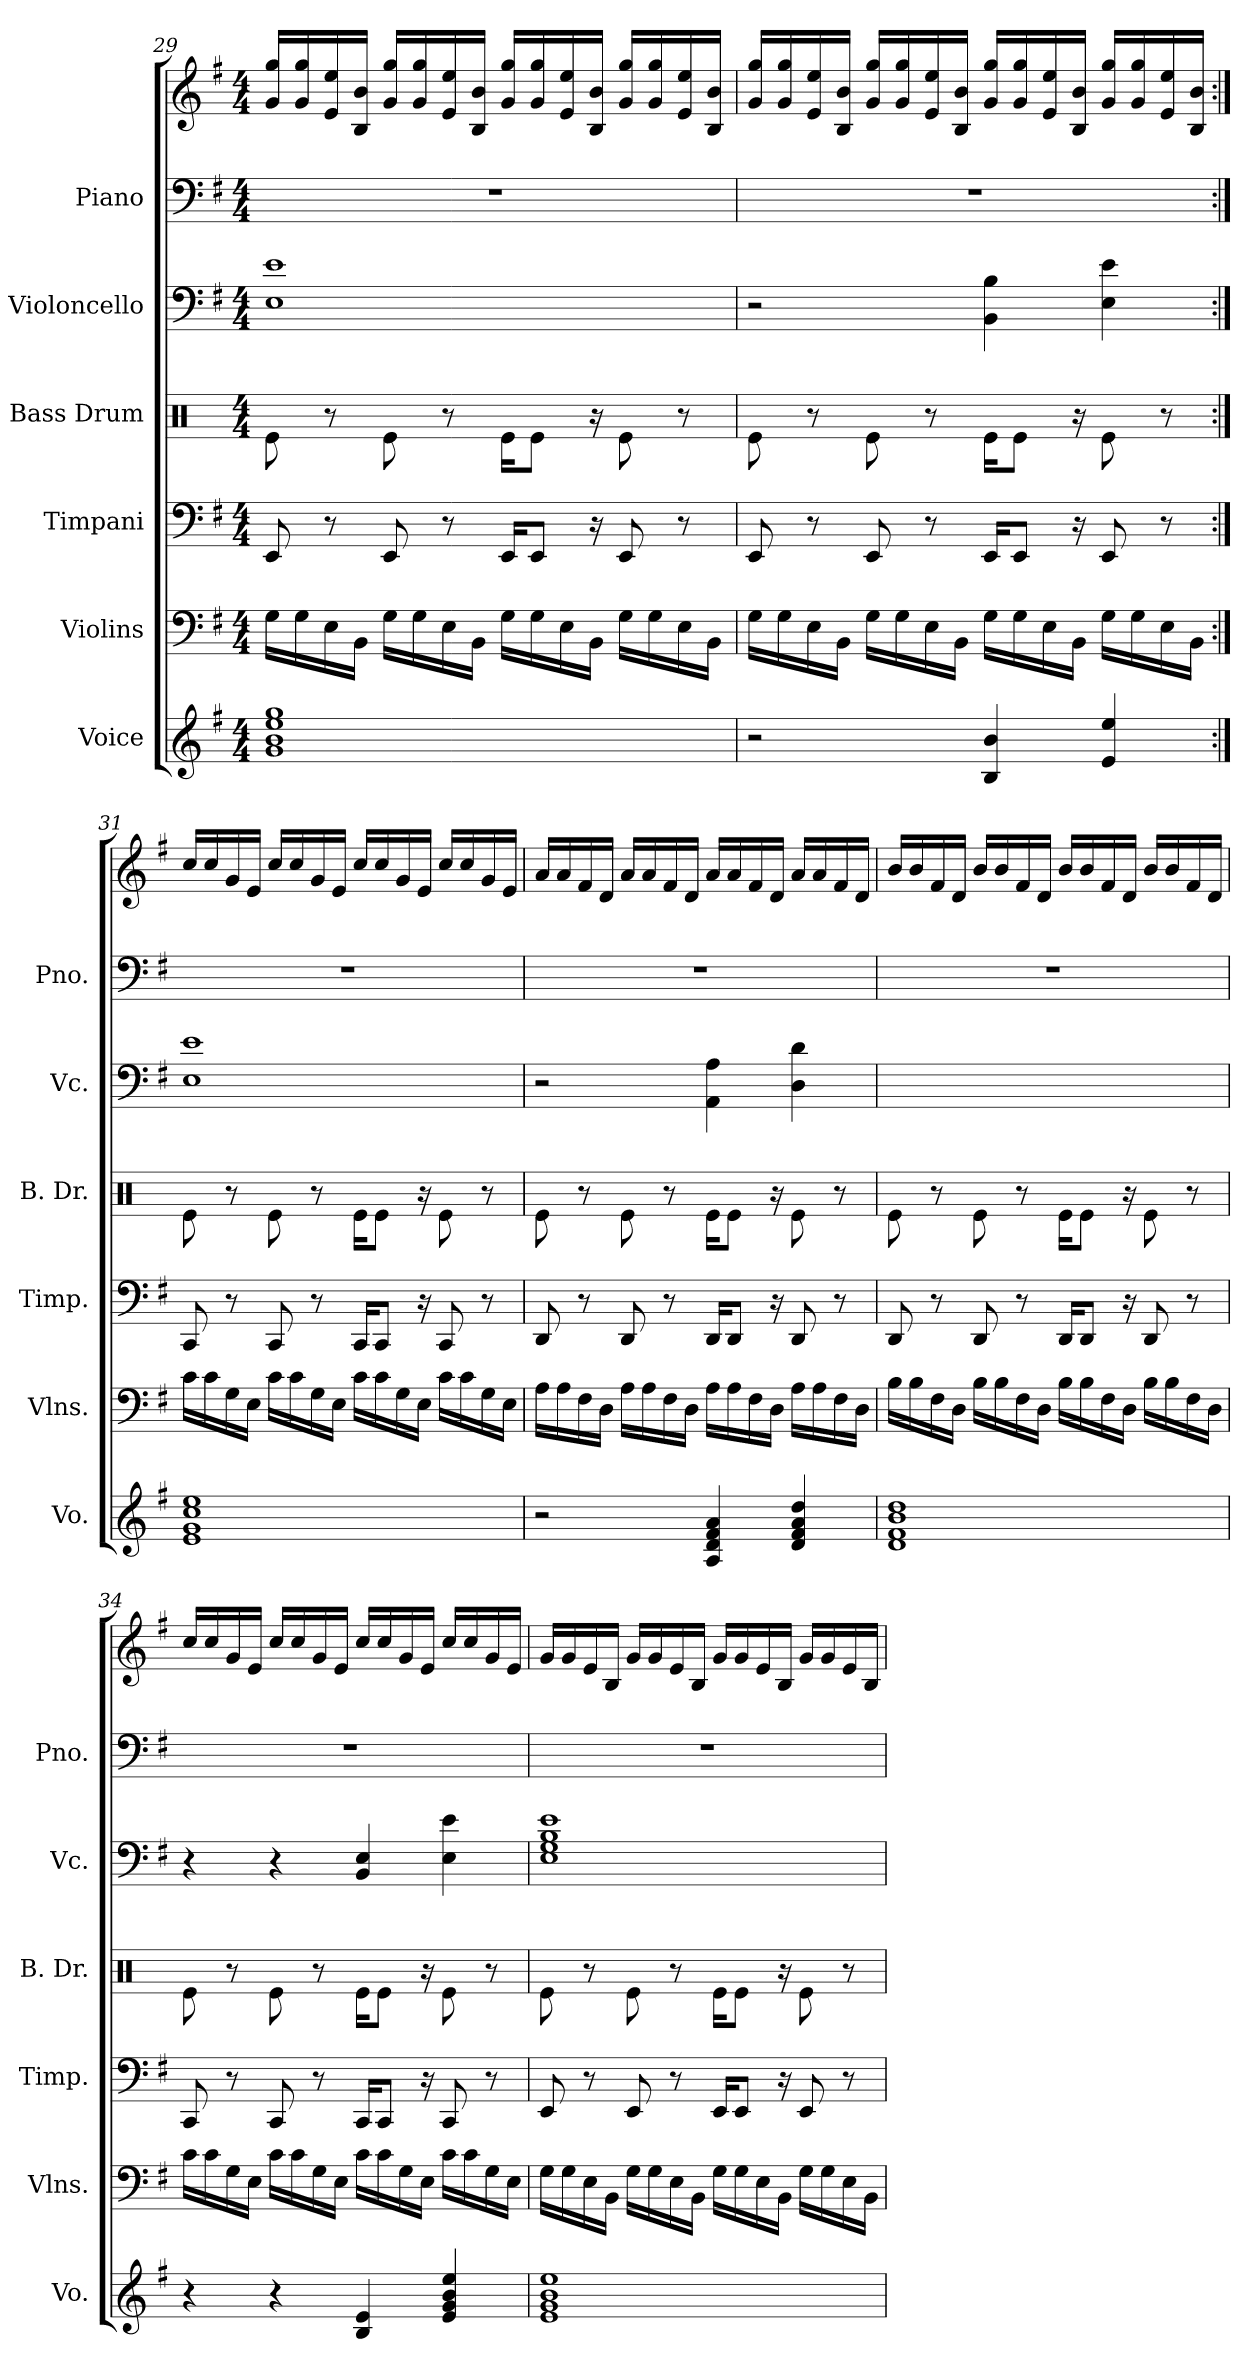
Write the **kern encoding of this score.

**kern	**kern	**kern	**kern	**kern	**kern	**kern
*part6	*part5	*part4	*part3	*part2	*part1	*part1
*staff7	*staff6	*staff5	*staff4	*staff3	*staff2	*staff1
*I"Voice	*I"Violins	*I"Timpani	*I"Bass Drum	*I"Violoncello	*I"Piano	*
*I'Vo.	*I'Vlns.	*I'Timp.	*I'B. Dr.	*I'Vc.	*I'Pno.	*
!!LO:PB:g=z
*clefG2	*clefF4	*clefF4	*clefX	*clefF4	*clefF4	*clefG2
*k[f#]	*k[f#]	*k[f#]	*k[]	*k[f#]	*k[f#]	*k[f#]
*M4/4	*M4/4	*M4/4	*M4/4	*M4/4	*M4/4	*M4/4
=29	=29	=29	=29	=29	=29	=29
1g 1b 1ee 1gg	16G\LL	8EE/	8Re\	1E 1e	1r	16g/ 16gg/LL
.	16G\	.	.	.	.	16g/ 16gg/
.	16E\	8r	8r	.	.	16e/ 16ee/
.	16BB\JJ	.	.	.	.	16B/ 16b/JJ
.	16G\LL	8EE/	8Re\	.	.	16g/ 16gg/LL
.	16G\	.	.	.	.	16g/ 16gg/
.	16E\	8r	8r	.	.	16e/ 16ee/
.	16BB\JJ	.	.	.	.	16B/ 16b/JJ
.	16G\LL	16EE/KL	16Re\KL	.	.	16g/ 16gg/LL
.	16G\	8EE/J	8Re\J	.	.	16g/ 16gg/
.	16E\	.	.	.	.	16e/ 16ee/
.	16BB\JJ	16r	16r	.	.	16B/ 16b/JJ
.	16G\LL	8EE/	8Re\	.	.	16g/ 16gg/LL
.	16G\	.	.	.	.	16g/ 16gg/
.	16E\	8r	8r	.	.	16e/ 16ee/
.	16BB\JJ	.	.	.	.	16B/ 16b/JJ
=30	=30	=30	=30	=30	=30	=30
2r	16G\LL	8EE/	8Re\	2r	1r	16g/ 16gg/LL
.	16G\	.	.	.	.	16g/ 16gg/
.	16E\	8r	8r	.	.	16e/ 16ee/
.	16BB\JJ	.	.	.	.	16B/ 16b/JJ
.	16G\LL	8EE/	8Re\	.	.	16g/ 16gg/LL
.	16G\	.	.	.	.	16g/ 16gg/
.	16E\	8r	8r	.	.	16e/ 16ee/
.	16BB\JJ	.	.	.	.	16B/ 16b/JJ
4B/ 4b/	16G\LL	16EE/KL	16Re\KL	4BB\ 4B\	.	16g/ 16gg/LL
.	16G\	8EE/J	8Re\J	.	.	16g/ 16gg/
.	16E\	.	.	.	.	16e/ 16ee/
.	16BB\JJ	16r	16r	.	.	16B/ 16b/JJ
4e/ 4ee/	16G\LL	8EE/	8Re\	4E\ 4e\	.	16g/ 16gg/LL
.	16G\	.	.	.	.	16g/ 16gg/
.	16E\	8r	8r	.	.	16e/ 16ee/
.	16BB\JJ	.	.	.	.	16B/ 16b/JJ
=31:|!	=31:|!	=31:|!	=31:|!	=31:|!	=31:|!	=31:|!
1e 1g 1cc 1ee	16c\LL	8CC/	8Re\	1E 1e	1r	16cc/LL
.	16c\	.	.	.	.	16cc/
.	16G\	8r	8r	.	.	16g/
.	16E\JJ	.	.	.	.	16e/JJ
.	16c\LL	8CC/	8Re\	.	.	16cc/LL
.	16c\	.	.	.	.	16cc/
.	16G\	8r	8r	.	.	16g/
.	16E\JJ	.	.	.	.	16e/JJ
.	16c\LL	16CC/KL	16Re\KL	.	.	16cc/LL
.	16c\	8CC/J	8Re\J	.	.	16cc/
.	16G\	.	.	.	.	16g/
.	16E\JJ	16r	16r	.	.	16e/JJ
.	16c\LL	8CC/	8Re\	.	.	16cc/LL
.	16c\	.	.	.	.	16cc/
.	16G\	8r	8r	.	.	16g/
.	16E\JJ	.	.	.	.	16e/JJ
!!LO:LB:g=z
=32	=32	=32	=32	=32	=32	=32
2r	16A\LL	8DD/	8Re\	2r	1r	16a/LL
.	16A\	.	.	.	.	16a/
.	16F#\	8r	8r	.	.	16f#/
.	16D\JJ	.	.	.	.	16d/JJ
.	16A\LL	8DD/	8Re\	.	.	16a/LL
.	16A\	.	.	.	.	16a/
.	16F#\	8r	8r	.	.	16f#/
.	16D\JJ	.	.	.	.	16d/JJ
4A/ 4d/ 4f#/ 4a/	16A\LL	16DD/KL	16Re\KL	4AA\ 4A\	.	16a/LL
.	16A\	8DD/J	8Re\J	.	.	16a/
.	16F#\	.	.	.	.	16f#/
.	16D\JJ	16r	16r	.	.	16d/JJ
4d/ 4f#/ 4a/ 4dd/	16A\LL	8DD/	8Re\	4D\ 4d\	.	16a/LL
.	16A\	.	.	.	.	16a/
.	16F#\	8r	8r	.	.	16f#/
.	16D\JJ	.	.	.	.	16d/JJ
=33	=33	=33	=33	=33	=33	=33
1d 1f# 1b 1dd	16B\LL	8DD/	8Re\	1Dyy 1dyy	1r	16b/LL
.	16B\	.	.	.	.	16b/
.	16F#\	8r	8r	.	.	16f#/
.	16D\JJ	.	.	.	.	16d/JJ
.	16B\LL	8DD/	8Re\	.	.	16b/LL
.	16B\	.	.	.	.	16b/
.	16F#\	8r	8r	.	.	16f#/
.	16D\JJ	.	.	.	.	16d/JJ
.	16B\LL	16DD/KL	16Re\KL	.	.	16b/LL
.	16B\	8DD/J	8Re\J	.	.	16b/
.	16F#\	.	.	.	.	16f#/
.	16D\JJ	16r	16r	.	.	16d/JJ
.	16B\LL	8DD/	8Re\	.	.	16b/LL
.	16B\	.	.	.	.	16b/
.	16F#\	8r	8r	.	.	16f#/
.	16D\JJ	.	.	.	.	16d/JJ
=34	=34	=34	=34	=34	=34	=34
4r	16c\LL	8CC/	8Re\	4r	1r	16cc/LL
.	16c\	.	.	.	.	16cc/
.	16G\	8r	8r	.	.	16g/
.	16E\JJ	.	.	.	.	16e/JJ
4r	16c\LL	8CC/	8Re\	4r	.	16cc/LL
.	16c\	.	.	.	.	16cc/
.	16G\	8r	8r	.	.	16g/
.	16E\JJ	.	.	.	.	16e/JJ
4B/ 4e/	16c\LL	16CC/KL	16Re\KL	4BB/ 4E/	.	16cc/LL
.	16c\	8CC/J	8Re\J	.	.	16cc/
.	16G\	.	.	.	.	16g/
.	16E\JJ	16r	16r	.	.	16e/JJ
4e/ 4g/ 4b/ 4ee/	16c\LL	8CC/	8Re\	4E\ 4e\	.	16cc/LL
.	16c\	.	.	.	.	16cc/
.	16G\	8r	8r	.	.	16g/
.	16E\JJ	.	.	.	.	16e/JJ
!!LO:PB:g=z
=35	=35	=35	=35	=35	=35	=35
1e 1g 1b 1ee	16G\LL	8EE/	8Re\	1E 1G 1B 1e	1r	16g/LL
.	16G\	.	.	.	.	16g/
.	16E\	8r	8r	.	.	16e/
.	16BB\JJ	.	.	.	.	16B/JJ
.	16G\LL	8EE/	8Re\	.	.	16g/LL
.	16G\	.	.	.	.	16g/
.	16E\	8r	8r	.	.	16e/
.	16BB\JJ	.	.	.	.	16B/JJ
.	16G\LL	16EE/KL	16Re\KL	.	.	16g/LL
.	16G\	8EE/J	8Re\J	.	.	16g/
.	16E\	.	.	.	.	16e/
.	16BB\JJ	16r	16r	.	.	16B/JJ
.	16G\LL	8EE/	8Re\	.	.	16g/LL
.	16G\	.	.	.	.	16g/
.	16E\	8r	8r	.	.	16e/
.	16BB\JJ	.	.	.	.	16B/JJ
=	=	=	=	=	=	=
*-	*-	*-	*-	*-	*-	*-
